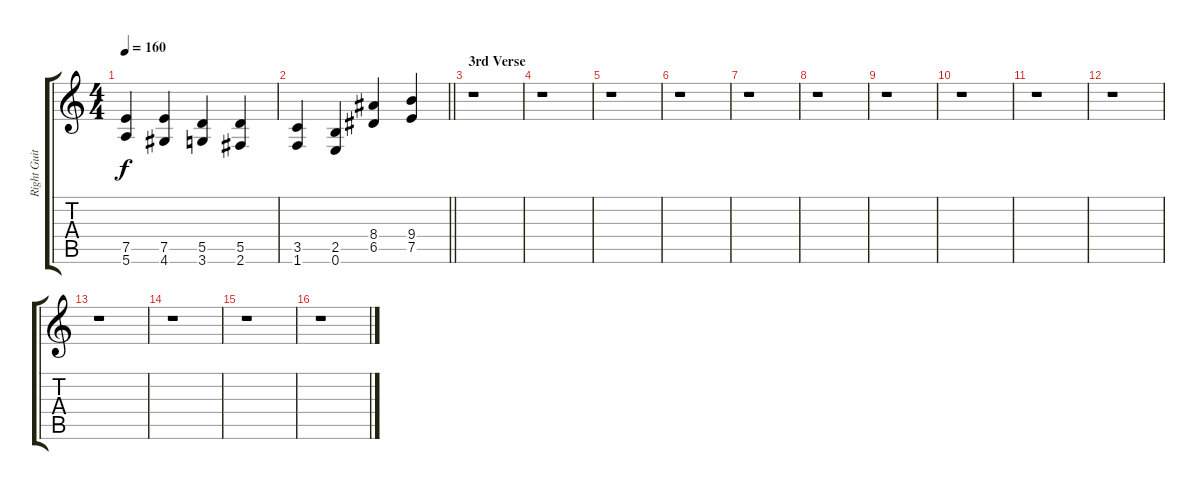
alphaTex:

\track ("Right Guitar" "Right Guit") {instrument overdrivenguitar}
\staff {score tabs}
\tuning (E4 B3 G3 D3 A2 E2) {hide}
\ts (4 4)
\tempo 160
\clef g2
\ks c
(7.5 5.6).4{dy f} (7.5 4.6).4 (5.5 3.6).4 (5.5 2.6).4 |
\barLineRight lightlight
(3.5 1.6).4 (2.5 0.6).4 (8.4 6.5).4 (9.4 7.5).4 |
\section ("" "3rd Verse")
r.1 |
r.1 |
r.1 |
r.1 |
r.1 |
r.1 |
r.1 |
r.1 |
r.1 |
r.1 |
r.1 |
r.1 |
r.1 |
r.1
